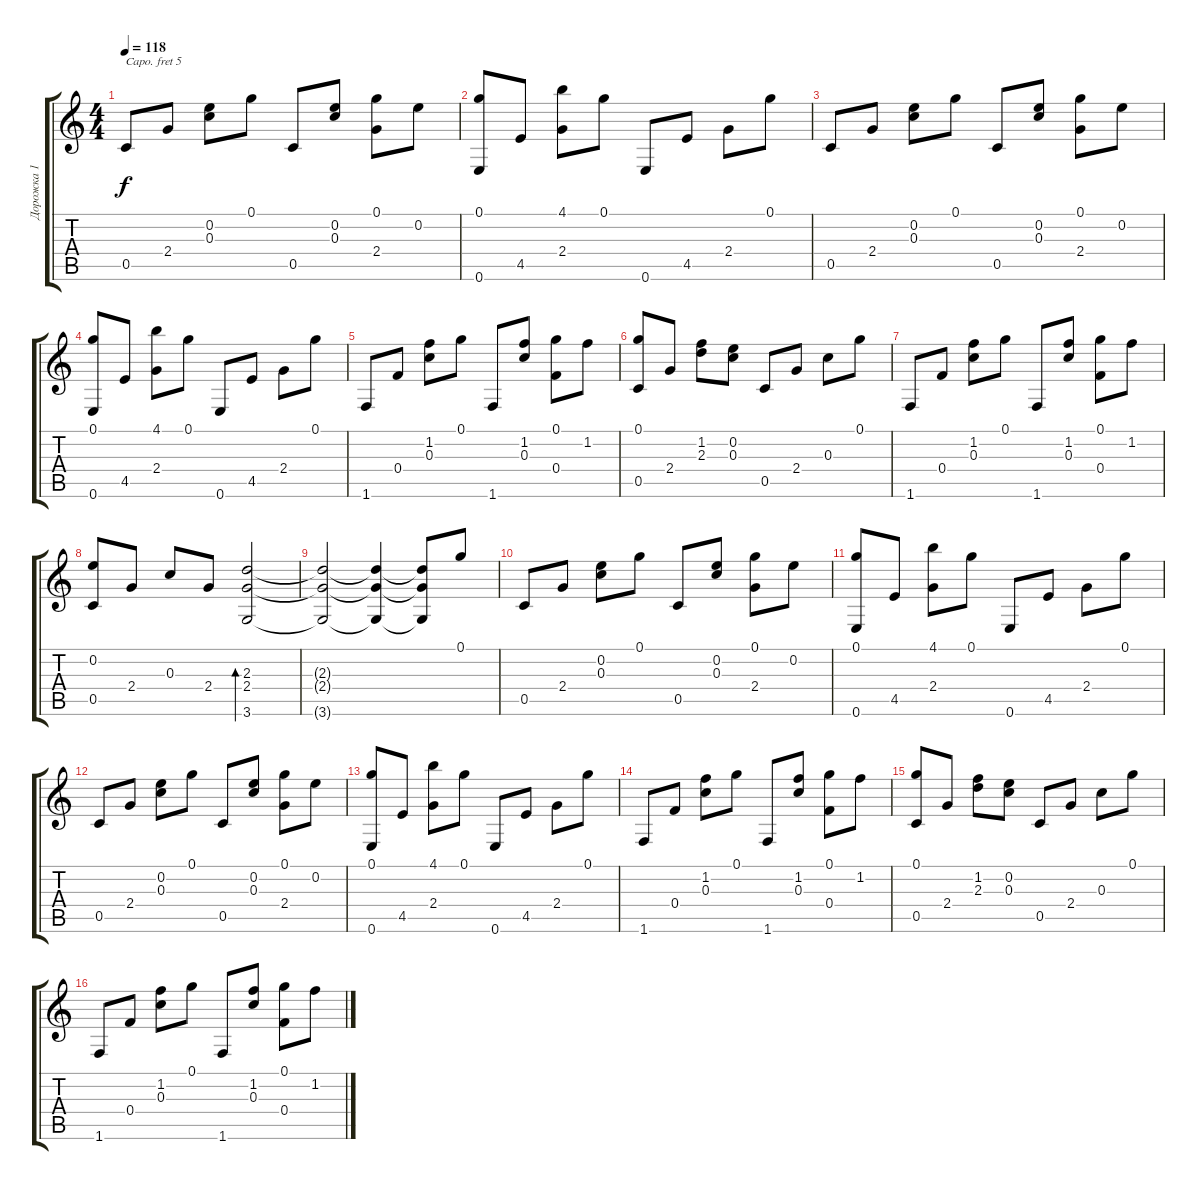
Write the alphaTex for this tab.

\track ("Дорожка 1" "Дорожка 1") {instrument acousticguitarsteel}
\staff {score tabs}
\capo 5
\tuning (D4 B3 G3 C3 G2 B1) {hide}
\ts (4 4)
\tempo 118
\clef g2
\ks c
0.5.8{dy f} 2.4.8 (0.2 0.3).8 0.1.8 0.5.8 (0.2 0.3).8 (0.1 2.4).8 0.2.8 |
(0.1 0.6).8 4.5.8 (4.1 2.4).8 0.1.8 0.6.8 4.5.8 2.4.8 0.1.8 |
0.5.8 2.4.8 (0.2 0.3).8 0.1.8 0.5.8 (0.2 0.3).8 (0.1 2.4).8 0.2.8 |
(0.1 0.6).8 4.5.8 (4.1 2.4).8 0.1.8 0.6.8 4.5.8 2.4.8 0.1.8 |
1.6.8 0.4.8 (1.2 0.3).8 0.1.8 1.6.8 (1.2 0.3).8 (0.1 0.4).8 1.2.8 |
(0.1 0.5).8 2.4.8 (1.2 2.3).8 (0.2 0.3).8 0.5.8 2.4.8 0.3.8 0.1.8 |
1.6.8 0.4.8 (1.2 0.3).8 0.1.8 1.6.8 (1.2 0.3).8 (0.1 0.4).8 1.2.8 |
(0.2 0.5).8 2.4.8 0.3.8 2.4.8 (2.3 2.4 3.6).2{bd 60} |
(2.3{t} 2.4{t} 3.6{t}).2 (2.3{t} 2.4{t} 3.6{t}).4 (2.3{t} 2.4{t} 3.6{t}).8 0.1.8 |
0.5.8 2.4.8 (0.2 0.3).8 0.1.8 0.5.8 (0.2 0.3).8 (0.1 2.4).8 0.2.8 |
(0.1 0.6).8 4.5.8 (4.1 2.4).8 0.1.8 0.6.8 4.5.8 2.4.8 0.1.8 |
0.5.8 2.4.8 (0.2 0.3).8 0.1.8 0.5.8 (0.2 0.3).8 (0.1 2.4).8 0.2.8 |
(0.1 0.6).8 4.5.8 (4.1 2.4).8 0.1.8 0.6.8 4.5.8 2.4.8 0.1.8 |
1.6.8 0.4.8 (1.2 0.3).8 0.1.8 1.6.8 (1.2 0.3).8 (0.1 0.4).8 1.2.8 |
(0.1 0.5).8 2.4.8 (1.2 2.3).8 (0.2 0.3).8 0.5.8 2.4.8 0.3.8 0.1.8 |
1.6.8 0.4.8 (1.2 0.3).8 0.1.8 1.6.8 (1.2 0.3).8 (0.1 0.4).8 1.2.8
